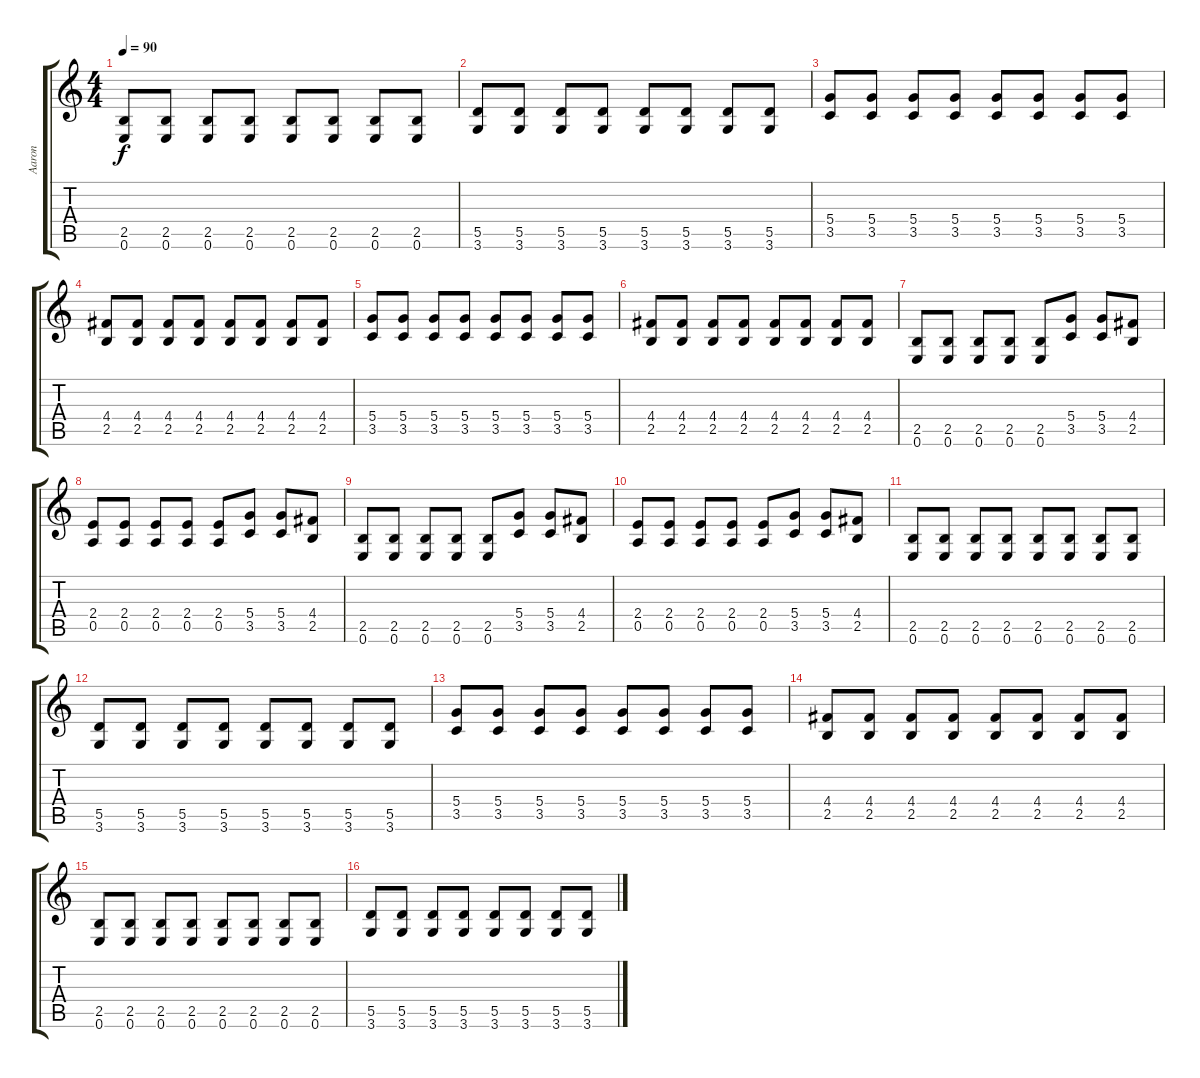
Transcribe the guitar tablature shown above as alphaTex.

\track ("Aaron" "Aaron") {instrument distortionguitar}
\staff {score tabs}
\tuning (E4 B3 G3 D3 A2 E2) {hide}
\ts (4 4)
\tempo 90
\clef g2
\ks c
(2.5 0.6).8{dy f} (2.5 0.6).8 (2.5 0.6).8 (2.5 0.6).8 (2.5 0.6).8 (2.5 0.6).8 (2.5 0.6).8 (2.5 0.6).8 |
(5.5 3.6).8 (5.5 3.6).8 (5.5 3.6).8 (5.5 3.6).8 (5.5 3.6).8 (5.5 3.6).8 (5.5 3.6).8 (5.5 3.6).8 |
(5.4 3.5).8 (5.4 3.5).8 (5.4 3.5).8 (5.4 3.5).8 (5.4 3.5).8 (5.4 3.5).8 (5.4 3.5).8 (5.4 3.5).8 |
(4.4 2.5).8 (4.4 2.5).8 (4.4 2.5).8 (4.4 2.5).8 (4.4 2.5).8 (4.4 2.5).8 (4.4 2.5).8 (4.4 2.5).8 |
(5.4 3.5).8 (5.4 3.5).8 (5.4 3.5).8 (5.4 3.5).8 (5.4 3.5).8 (5.4 3.5).8 (5.4 3.5).8 (5.4 3.5).8 |
(4.4 2.5).8 (4.4 2.5).8 (4.4 2.5).8 (4.4 2.5).8 (4.4 2.5).8 (4.4 2.5).8 (4.4 2.5).8 (4.4 2.5).8 |
(2.5 0.6).8 (2.5 0.6).8 (2.5 0.6).8 (2.5 0.6).8 (2.5 0.6).8 (5.4 3.5).8 (5.4 3.5).8 (4.4 2.5).8 |
(2.4 0.5).8 (2.4 0.5).8 (2.4 0.5).8 (2.4 0.5).8 (2.4 0.5).8 (5.4 3.5).8 (5.4 3.5).8 (4.4 2.5).8 |
(2.5 0.6).8 (2.5 0.6).8 (2.5 0.6).8 (2.5 0.6).8 (2.5 0.6).8 (5.4 3.5).8 (5.4 3.5).8 (4.4 2.5).8 |
(2.4 0.5).8 (2.4 0.5).8 (2.4 0.5).8 (2.4 0.5).8 (2.4 0.5).8 (5.4 3.5).8 (5.4 3.5).8 (4.4 2.5).8 |
(2.5 0.6).8 (2.5 0.6).8 (2.5 0.6).8 (2.5 0.6).8 (2.5 0.6).8 (2.5 0.6).8 (2.5 0.6).8 (2.5 0.6).8 |
(5.5 3.6).8 (5.5 3.6).8 (5.5 3.6).8 (5.5 3.6).8 (5.5 3.6).8 (5.5 3.6).8 (5.5 3.6).8 (5.5 3.6).8 |
(5.4 3.5).8 (5.4 3.5).8 (5.4 3.5).8 (5.4 3.5).8 (5.4 3.5).8 (5.4 3.5).8 (5.4 3.5).8 (5.4 3.5).8 |
(4.4 2.5).8 (4.4 2.5).8 (4.4 2.5).8 (4.4 2.5).8 (4.4 2.5).8 (4.4 2.5).8 (4.4 2.5).8 (4.4 2.5).8 |
(2.5 0.6).8 (2.5 0.6).8 (2.5 0.6).8 (2.5 0.6).8 (2.5 0.6).8 (2.5 0.6).8 (2.5 0.6).8 (2.5 0.6).8 |
(5.5 3.6).8 (5.5 3.6).8 (5.5 3.6).8 (5.5 3.6).8 (5.5 3.6).8 (5.5 3.6).8 (5.5 3.6).8 (5.5 3.6).8
